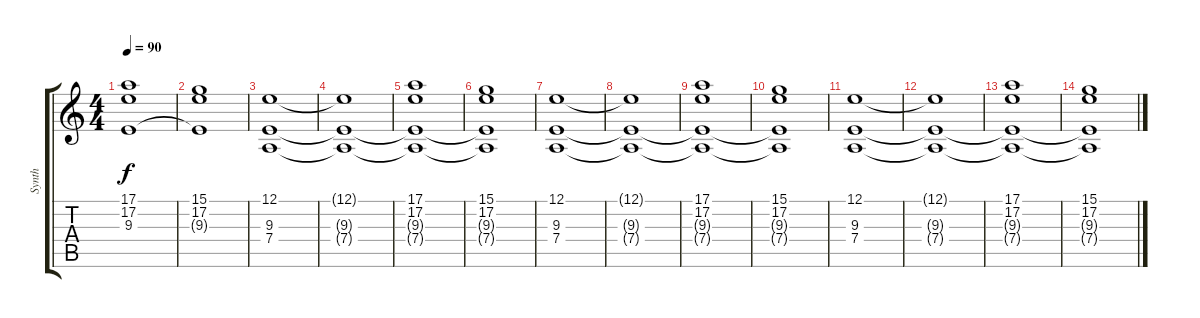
\track ("Synth" "Synth") {instrument choiraahs}
\staff {score tabs}
\tuning (E4 B3 G3 D3 A2 E2) {hide}
\ts (4 4)
\tempo 90
\clef g2
\ks c
(17.1 17.2 9.3{t}).1{dy f} |
(15.1 17.2 9.3{t}).1 |
(12.1 9.3 7.4).1 |
(12.1{t} 9.3{t} 7.4{t}).1 |
(17.1 17.2 9.3{t} 7.4{t}).1 |
(15.1 17.2 9.3{t} 7.4{t}).1 |
(12.1 9.3 7.4).1 |
(12.1{t} 9.3{t} 7.4{t}).1 |
(17.1 17.2 9.3{t} 7.4{t}).1 |
(15.1 17.2 9.3{t} 7.4{t}).1 |
(12.1 9.3 7.4).1 |
(12.1{t} 9.3{t} 7.4{t}).1 |
(17.1 17.2 9.3{t} 7.4{t}).1 |
(15.1 17.2 9.3{t} 7.4{t}).1
